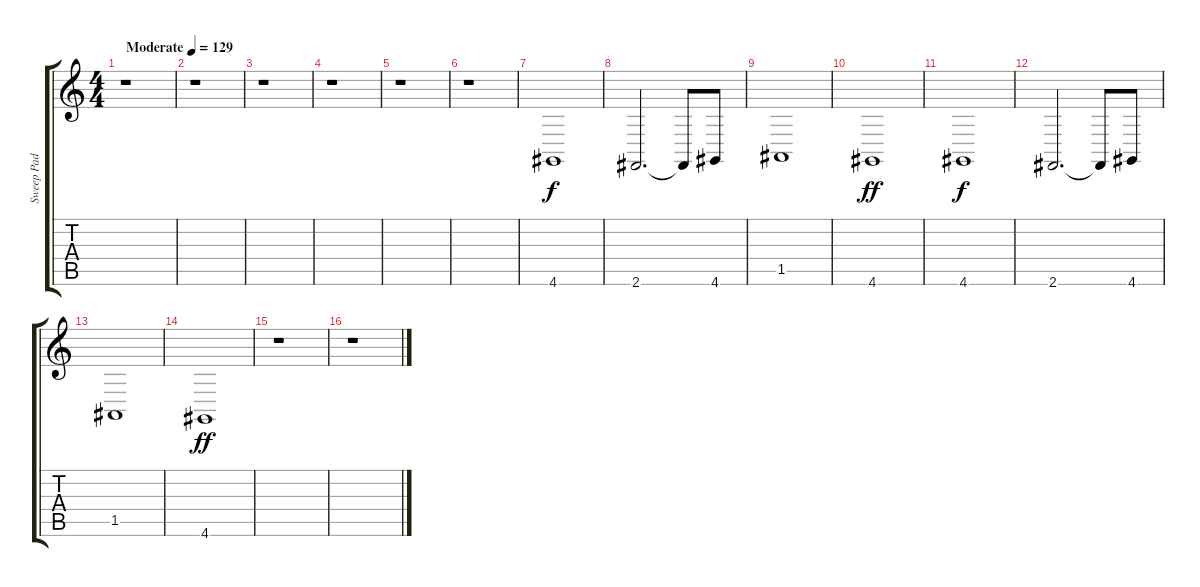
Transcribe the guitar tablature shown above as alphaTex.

\track ("Sweep Pad " "Sweep Pad ") {instrument pad8sweep}
\staff {score tabs}
\tuning (E4 B3 G3 D3 A2 E2) {hide}
\ts (4 4)
\tempo (129 "Moderate")
\clef g2
\ks c
r.1{dy f instrument pad8sweep} |
r.1 |
r.1 |
r.1 |
r.1 |
r.1 |
4.6.1 |
2.6.2{d} 2.6{t}.8 4.6.8 |
1.5.1 |
4.6.1{dy ff} |
4.6.1{dy f} |
2.6.2{d} 2.6{t}.8 4.6.8 |
1.5.1 |
4.6.1{dy ff} |
r.1 |
r.1
